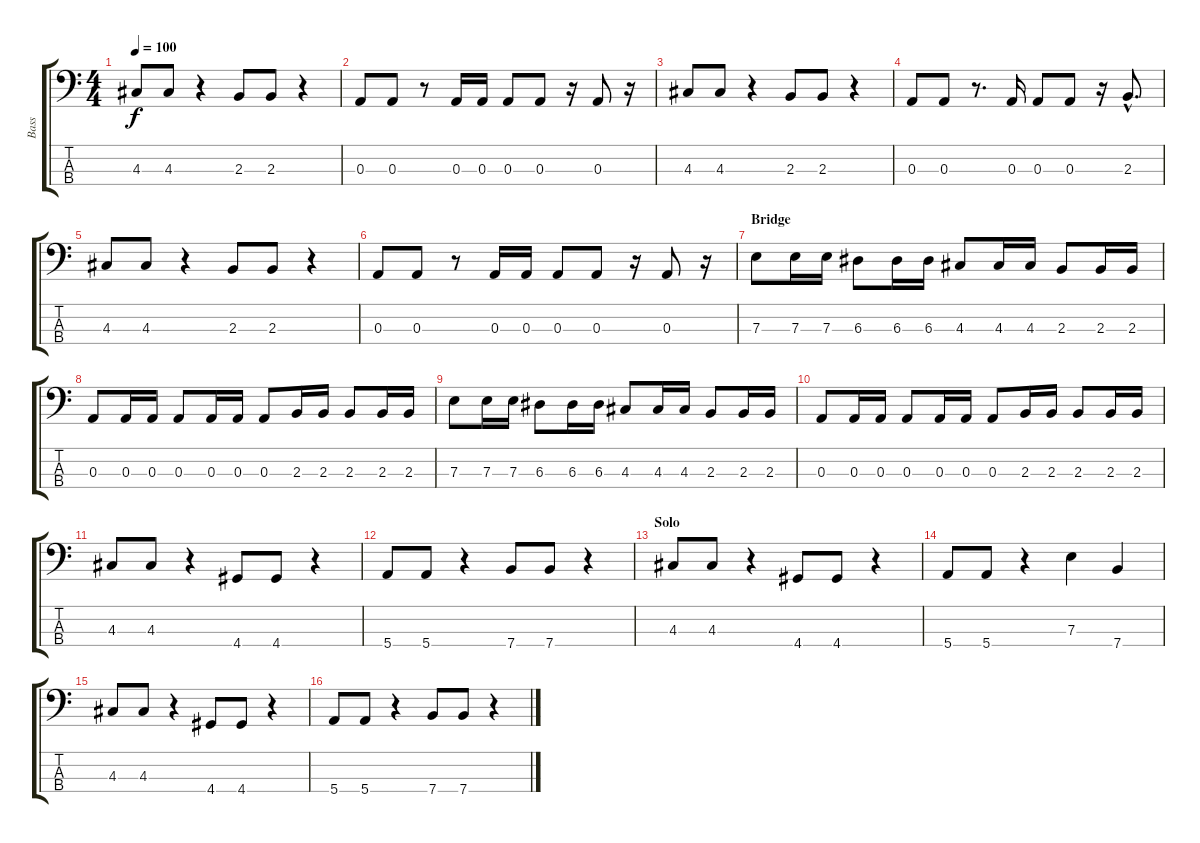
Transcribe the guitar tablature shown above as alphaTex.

\track ("Bass" "Bass") {instrument electricbassfinger}
\staff {score tabs}
\tuning (G2 D2 A1 E1) {hide}
\ts (4 4)
\tempo 100
\clef f4
\ks c
4.3.8{dy f} 4.3.8 r.4 2.3.8 2.3.8 r.4 |
0.3.8 0.3.8 r.8 0.3.16 0.3.16 0.3.8 0.3.8 r.16 0.3.8 r.16 |
4.3.8 4.3.8 r.4 2.3.8 2.3.8 r.4 |
0.3.8 0.3.8 r.8{d} 0.3.16 0.3.8 0.3.8 r.16 2.3{hac}.8{d} |
4.3.8 4.3.8 r.4 2.3.8 2.3.8 r.4 |
0.3.8 0.3.8 r.8 0.3.16 0.3.16 0.3.8 0.3.8 r.16 0.3.8 r.16 |
\section ("" "Bridge")
7.3.8 7.3.16 7.3.16 6.3.8 6.3.16 6.3.16 4.3.8 4.3.16 4.3.16 2.3.8 2.3.16 2.3.16 |
0.3.8 0.3.16 0.3.16 0.3.8 0.3.16 0.3.16 0.3.8 2.3.16 2.3.16 2.3.8 2.3.16 2.3.16 |
7.3.8 7.3.16 7.3.16 6.3.8 6.3.16 6.3.16 4.3.8 4.3.16 4.3.16 2.3.8 2.3.16 2.3.16 |
0.3.8 0.3.16 0.3.16 0.3.8 0.3.16 0.3.16 0.3.8 2.3.16 2.3.16 2.3.8 2.3.16 2.3.16 |
4.3.8 4.3.8 r.4 4.4.8 4.4.8 r.4 |
5.4.8 5.4.8 r.4 7.4.8 7.4.8 r.4 |
\section ("" "Solo")
4.3.8 4.3.8 r.4 4.4.8 4.4.8 r.4 |
5.4.8 5.4.8 r.4 7.3.4 7.4.4 |
4.3.8 4.3.8 r.4 4.4.8 4.4.8 r.4 |
5.4.8 5.4.8 r.4 7.4.8 7.4.8 r.4
